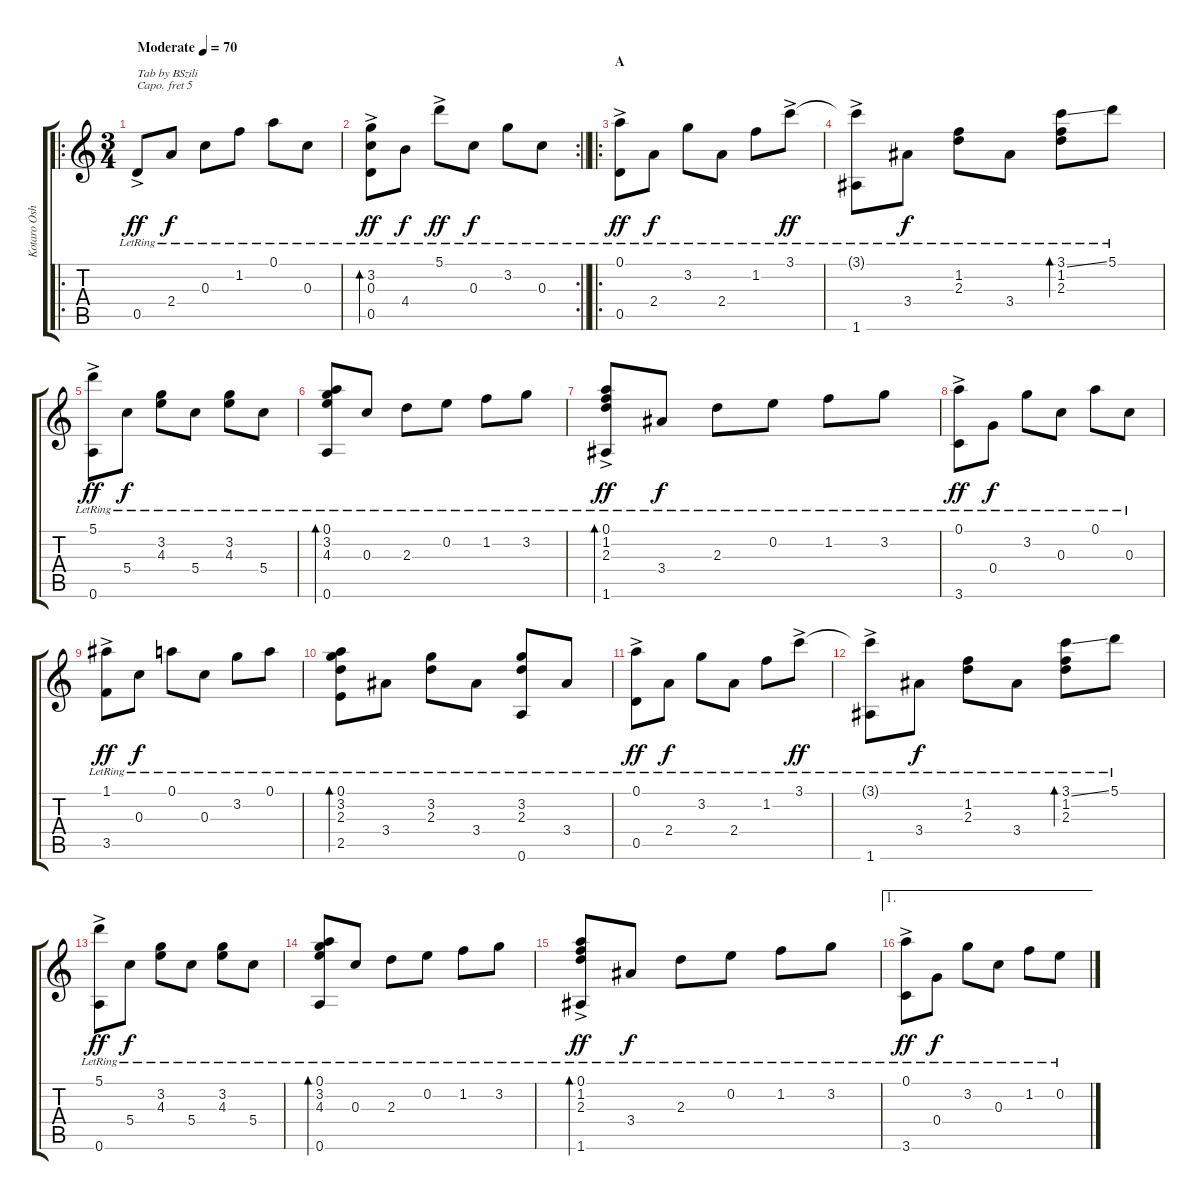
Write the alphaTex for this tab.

\track ("Kotaro Oshio" "Kotaro Osh") {instrument acousticguitarsteel}
\staff {score tabs}
\capo 5
\tuning (E4 B3 G3 D3 A2 E2) {hide}
\ro
\ts (3 4)
\tempo (70 "Moderate")
\clef g2
\ks c
0.5{ac lr}.8{txt "Tab by BSzili" dy ff instrument acousticguitarsteel} 2.4{lr}.8{dy f} 0.3{lr}.8 1.2{lr}.8 0.1{lr}.8 0.3{lr}.8 |
\rc 2
\barLineRight lightlight
(3.2{lr} 0.3 0.5{ac lr}).8{bd 60 dy ff} 4.4{lr}.8{dy f} 5.1{ac lr}.8{dy ff} 0.3{lr}.8{dy f} 3.2{lr}.8 0.3{lr}.8 |
\ro
\section ("" "A")
(0.1{lr} 0.5{ac lr}).8{dy ff} 2.4{lr}.8{dy f} 3.2{lr}.8 2.4{lr}.8 1.2{lr}.8 3.1{ac lr}.8{dy ff} |
(3.1{t} 1.6{ac lr}).8 3.4{lr}.8{dy f} (1.2{lr} 2.3{lr}).8 3.4{lr}.8 (3.1{ss lr} 1.2{lr} 2.3{lr}).8{bd 60} 5.1{lr}.8 |
(5.1{ac lr} 0.6{ac lr}).8{dy ff} 5.4{lr}.8{dy f} (3.2{lr} 4.3{lr}).8 5.4{lr}.8 (3.2{lr} 4.3{lr}).8 5.4{lr}.8 |
(0.1{lr} 3.2{lr} 4.3{lr} 0.6{lr}).8{bd 60} 0.3{lr}.8 2.3{lr}.8 0.2{lr}.8 1.2{lr}.8 3.2{lr}.8 |
(0.1{lr} 1.2{lr} 2.3{lr} 1.6{ac lr}).8{bd 60 dy ff} 3.4{lr}.8{dy f} 2.3{lr}.8 0.2{lr}.8 1.2{lr}.8 3.2{lr}.8 |
(0.1 3.6{ac lr}).8{dy ff} 0.4{lr}.8{dy f} 3.2{lr}.8 0.3{lr}.8 0.1{lr}.8 0.3{lr}.8 |
(1.1{lr} 3.5{ac lr}).8{dy ff} 0.3{lr}.8{dy f} 0.1{lr}.8 0.3{lr}.8 3.2{lr}.8 0.1{lr}.8 |
(0.1{lr} 3.2{lr} 2.3{lr} 2.5{lr}).8{bd 60} 3.4{lr}.8 (3.2{lr} 2.3{lr}).8 3.4{lr}.8 (3.2{lr} 2.3{lr} 0.6{lr}).8 3.4{lr}.8 |
(0.1{lr} 0.5{ac lr}).8{dy ff} 2.4{lr}.8{dy f} 3.2{lr}.8 2.4{lr}.8 1.2{lr}.8 3.1{ac lr}.8{dy ff} |
(3.1{t} 1.6{ac lr}).8 3.4{lr}.8{dy f} (1.2{lr} 2.3{lr}).8 3.4{lr}.8 (3.1{ss lr} 1.2{lr} 2.3{lr}).8{bd 60} 5.1{lr}.8 |
(5.1{ac lr} 0.6{ac lr}).8{dy ff} 5.4{lr}.8{dy f} (3.2{lr} 4.3{lr}).8 5.4{lr}.8 (3.2{lr} 4.3{lr}).8 5.4{lr}.8 |
(0.1{lr} 3.2{lr} 4.3{lr} 0.6{lr}).8{bd 60} 0.3{lr}.8 2.3{lr}.8 0.2{lr}.8 1.2{lr}.8 3.2{lr}.8 |
(0.1{lr} 1.2{lr} 2.3{lr} 1.6{ac lr}).8{bd 60 dy ff} 3.4{lr}.8{dy f} 2.3{lr}.8 0.2{lr}.8 1.2{lr}.8 3.2{lr}.8 |
\ae 1
(0.1{lr} 3.6{ac lr}).8{dy ff} 0.4{lr}.8{dy f} 3.2{lr}.8 0.3{lr}.8 1.2{lr}.8 0.2{lr}.8
